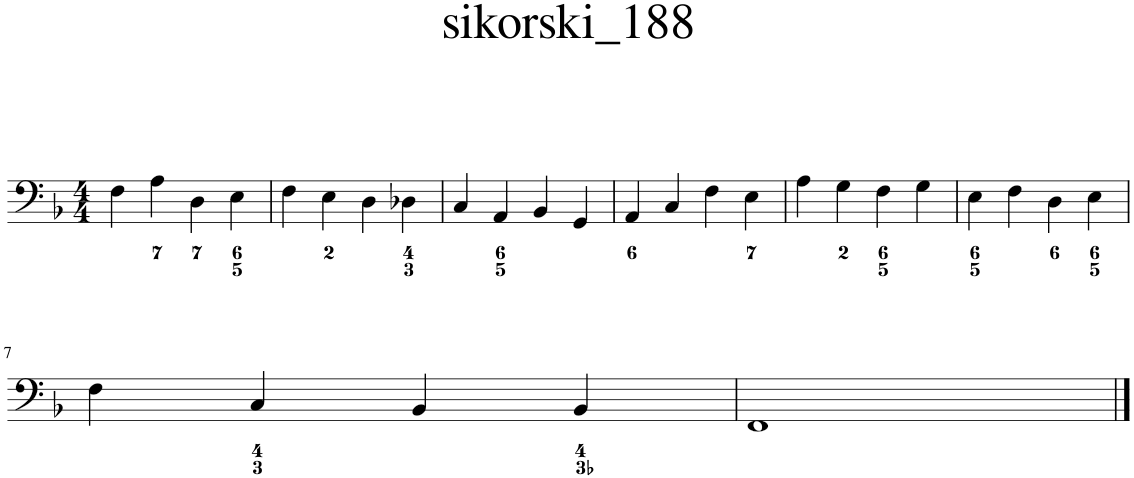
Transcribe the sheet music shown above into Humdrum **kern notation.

**kern
*part1
*staff1
*I"Piano
*I'Pno.
*clefF4
*k[b-]
*M4/4
=1
4F\
4A\
4D\
4E\
=2
4F\
4E\
4D\
4D-X\
=3
4C/
4AA/
4BB-/
4GG/
=4
4AA/
4C/
4F\
4E\
=5
4A\
4G\
4F\
4G\
=6
4E\
4F\
4D\
4E\
!!LO:LB:g=z
=7
4F\
4C/
4BB-/
4BB-/
=8
1FF
==
*-
